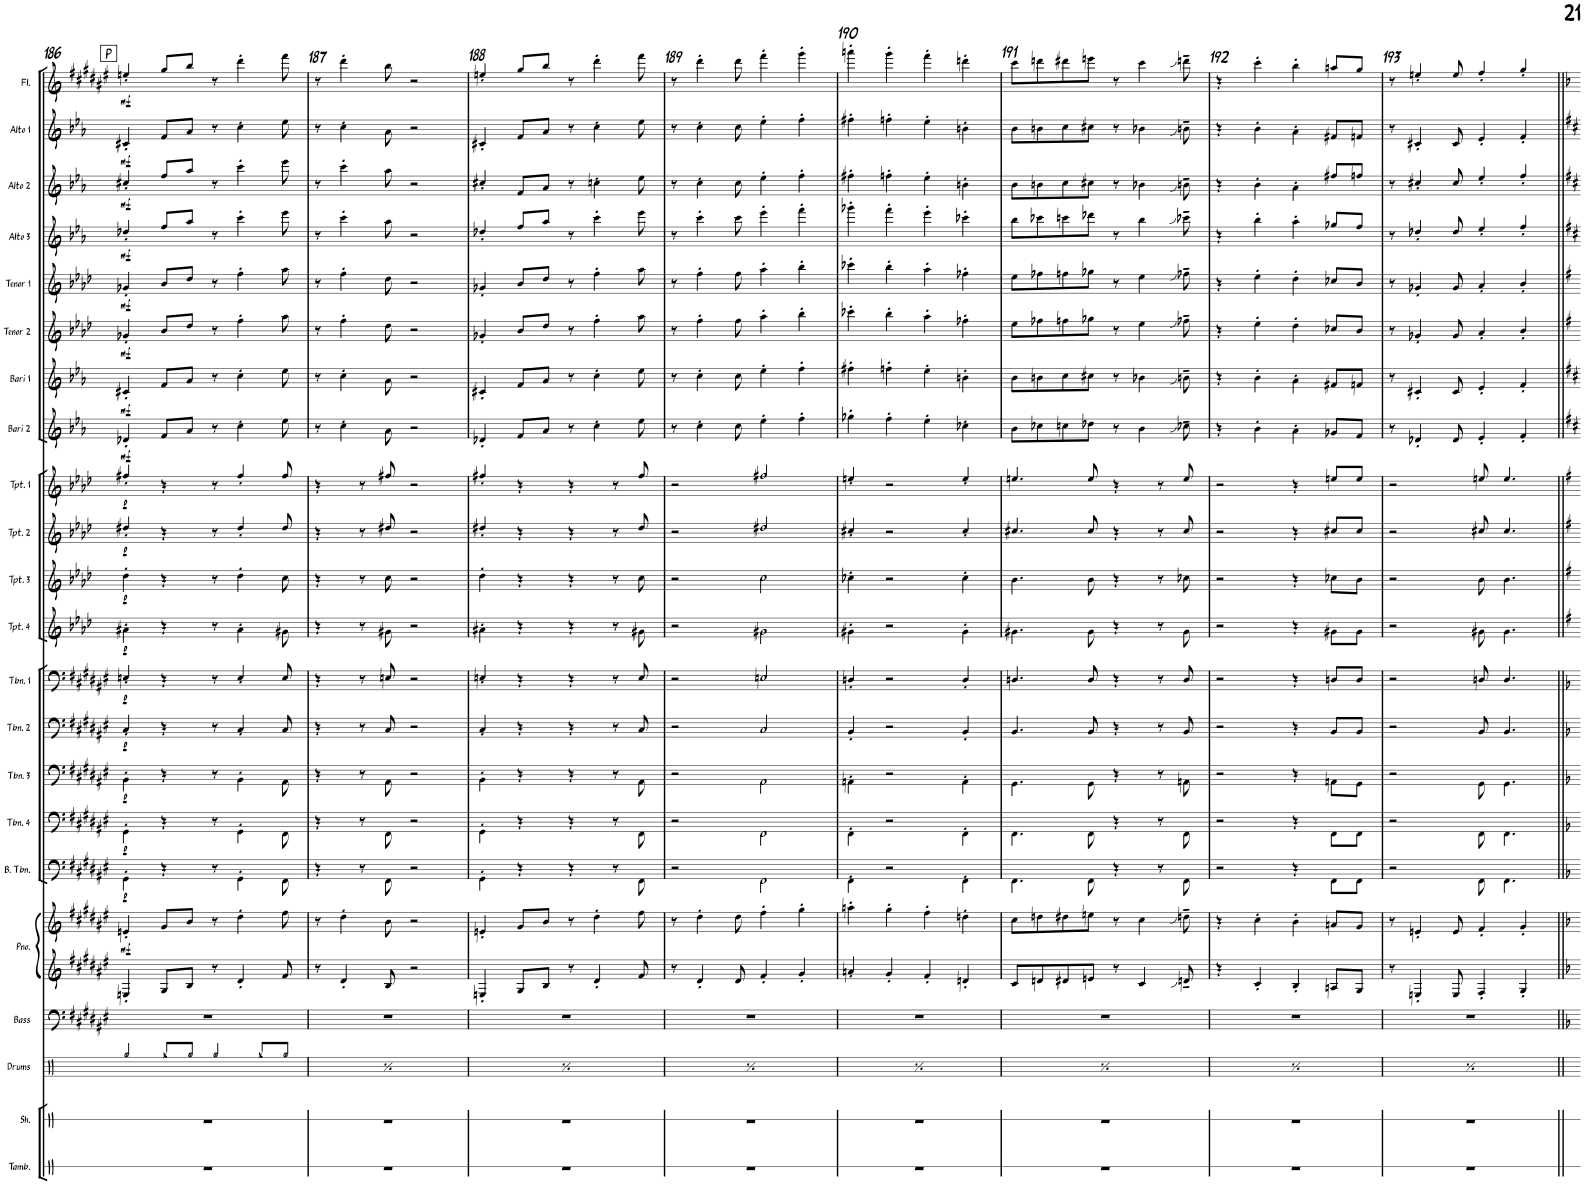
**kern	**kern	**kern	**kern	**kern	**kern	**dynam	**kern	**dynam	**kern	**dynam	**kern	**dynam	**kern	**dynam	**kern	**dynam	**kern	**dynam	**kern	**dynam	**kern	**dynam	**kern	**dynam	**kern	**dynam	**kern	**dynam	**kern	**dynam	**kern	**dynam	**kern	**dynam	**kern	**dynam	**kern	**dynam	**kern	**dynam
*part22	*part21	*part20	*part19	*part18	*part18	*part18	*part17	*part17	*part16	*part16	*part15	*part15	*part14	*part14	*part13	*part13	*part12	*part12	*part11	*part11	*part10	*part10	*part9	*part9	*part8	*part8	*part7	*part7	*part6	*part6	*part5	*part5	*part4	*part4	*part3	*part3	*part2	*part2	*part1	*part1
*staff23	*staff22	*staff21	*staff20	*staff19	*staff18	*staff18/19	*staff17	*staff17	*staff16	*staff16	*staff15	*staff15	*staff14	*staff14	*staff13	*staff13	*staff12	*staff12	*staff11	*staff11	*staff10	*staff10	*staff9	*staff9	*staff8	*staff8	*staff7	*staff7	*staff6	*staff6	*staff5	*staff5	*staff4	*staff4	*staff3	*staff3	*staff2	*staff2	*staff1	*staff1
*I"Tambourine	*I"Shaker	*I"Drums	*I"Bass	*I"Piano	*	*	*I"Bass Trombone	*	*I"Trombone 4	*	*I"Trombone 3	*	*I"Trombone 2	*	*I"Trombone 1	*	*I"Trumpet 4	*	*I"Trumpet 3	*	*I"Trumpet 2	*	*I"Trumpet 1	*	*I"Bari Sax 2	*	*I"Bari Sax 1	*	*I"Tenor Sax 2	*	*I"Tenor Sax 1	*	*I"Alto Sax 3	*	*I"Alto Sax 2	*	*I"Alto Sax 1	*	*I"Flute	*
*I'Tamb.	*I'Sh.	*I'Drums	*I'Bass	*I'Pno.	*	*	*I'B. Tbn.	*	*I'Tbn. 4	*	*I'Tbn. 3	*	*I'Tbn. 2	*	*I'Tbn. 1	*	*I'Tpt. 4	*	*I'Tpt. 3	*	*I'Tpt. 2	*	*I'Tpt. 1	*	*I'Bari 2	*	*I'Bari 1	*	*I'Tenor 2	*	*I'Tenor 1	*	*I'Alto 3	*	*I'Alto 2	*	*I'Alto 1	*	*I'Fl.	*
!!LO:PB:g=z
*clefX	*clefX	*clefX	*clefF4	*clefG2	*clefG2	*	*clefF4	*	*clefF4	*	*clefF4	*	*clefF4	*	*clefF4	*	*clefG2	*	*clefG2	*	*clefG2	*	*clefG2	*	*clefG2	*	*clefG2	*	*clefG2	*	*clefG2	*	*clefG2	*	*clefG2	*	*clefG2	*	*clefG2	*
*	*	*	*Trd7c12	*	*	*	*	*	*	*	*	*	*	*	*	*	*Trd1c2	*	*Trd1c2	*	*Trd1c2	*	*Trd1c2	*	*Trd12c21	*	*Trd12c21	*	*Trd8c14	*	*Trd8c14	*	*Trd5c9	*	*Trd5c9	*	*Trd5c9	*	*	*
*k[]	*k[]	*k[]	*k[f#c#g#d#a#e#]	*k[f#c#g#d#a#e#]	*k[f#c#g#d#a#e#]	*	*k[f#c#g#d#a#e#]	*	*k[f#c#g#d#a#e#]	*	*k[f#c#g#d#a#e#]	*	*k[f#c#g#d#a#e#]	*	*k[f#c#g#d#a#e#]	*	*k[b-e-a-d-]	*	*k[b-e-a-d-]	*	*k[b-e-a-d-]	*	*k[b-e-a-d-]	*	*k[b-e-a-]	*	*k[b-e-a-]	*	*k[b-e-a-d-]	*	*k[b-e-a-d-]	*	*k[b-e-a-]	*	*k[b-e-a-]	*	*k[b-e-a-]	*	*k[f#c#g#d#a#e#]	*
*M4/4	*M4/4	*M4/4	*M4/4	*M4/4	*M4/4	*	*M4/4	*	*M4/4	*	*M4/4	*	*M4/4	*	*M4/4	*	*M4/4	*	*M4/4	*	*M4/4	*	*M4/4	*	*M4/4	*	*M4/4	*	*M4/4	*	*M4/4	*	*M4/4	*	*M4/4	*	*M4/4	*	*M4/4	*
!!LO:REH:place=s1:a:B:rj:fs=14:t=P
=186	=186	=186	=186	=186	=186	=186	=186	=186	=186	=186	=186	=186	=186	=186	=186	=186	=186	=186	=186	=186	=186	=186	=186	=186	=186	=186	=186	=186	=186	=186	=186	=186	=186	=186	=186	=186	=186	=186	=186	=186
!	!	!	!	!	!	!LO:DY:b	!	!LO:DY:b	!	!LO:DY:b	!	!LO:DY:b	!	!LO:DY:b	!	!LO:DY:b	!	!LO:DY:b	!	!LO:DY:b	!	!LO:DY:b	!	!LO:DY:b	!	!LO:DY:b	!	!LO:DY:b	!	!LO:DY:b	!	!LO:DY:b	!	!LO:DY:b	!	!LO:DY:b	!	!LO:DY:b	!	!LO:DY:b
1r	1r	4Rgg/	1r	4En'/	4en'/	mf	4GG#'\	p	4GG#'\	p	4BB'\	p	4C#'/	p	4En'/	p	4a#X'\	p	4dd-'\	p	4dd#X'/	p	4ff#X'/	p	4d-X'/	mf	4c#X'/	mf	4g-X'/	mf	4g-X'/	mf	4dd-X'/	mf	4cc#X'/	mf	4c#X'/	mf	4een'/	mf
.	.	8Rgg/L	.	8G#/L	8g#/L	.	4r	.	4r	.	4r	.	4r	.	4r	.	4r	.	4r	.	4r	.	4r	.	8f/L	.	8f/L	.	8b-/L	.	8b-/L	.	8ff/L	.	8ff/L	.	8f/L	.	8gg#/L	.
.	.	8Rgg/J	.	8B/J	8b/J	.	.	.	.	.	.	.	.	.	.	.	.	.	.	.	.	.	.	.	8a-/J	.	8a-/J	.	8dd-/J	.	8dd-/J	.	8aa-/J	.	8aa-/J	.	8a-/J	.	8bb/J	.
.	.	4Rgg/	.	8r	8r	.	8r	.	8r	.	8r	.	8r	.	8r	.	8r	.	8r	.	8r	.	8r	.	8r	.	8r	.	8r	.	8r	.	8r	.	8r	.	8r	.	8r	.
.	.	.	.	4d#'/	4dd#'\	.	4GG#'\	.	4GG#'\	.	4BB'\	.	4C#'/	.	4E'/	.	4a#'\	.	4dd-'\	.	4dd#'/	.	4ff#'/	.	4cc'\	.	4cc'\	.	4ff'\	.	4ff'\	.	4ccc'\	.	4ccc'\	.	4cc'\	.	4ddd#'\	.
.	.	8Rgg/L	.	.	.	.	.	.	.	.	.	.	.	.	.	.	.	.	.	.	.	.	.	.	.	.	.	.	.	.	.	.	.	.	.	.	.	.	.	.
.	.	8Rgg/J	.	8f#/	8ff#\	.	8FF#\	.	8FF#\	.	8AA#\	.	8C#/	.	8E/	.	8g#X\	.	8cc\	.	8dd#/	.	8ff#/	.	8ee-\	.	8ee-\	.	8aa-\	.	8aa-\	.	8eee-\	.	8eee-\	.	8ee-\	.	8fff#\	.
=187	=187	=187	=187	=187	=187	=187	=187	=187	=187	=187	=187	=187	=187	=187	=187	=187	=187	=187	=187	=187	=187	=187	=187	=187	=187	=187	=187	=187	=187	=187	=187	=187	=187	=187	=187	=187	=187	=187	=187	=187
1r	1r	4Rgg/	1r	8r	8r	.	4r	.	4r	.	4r	.	4r	.	4r	.	4r	.	4r	.	4r	.	4r	.	8r	.	8r	.	8r	.	8r	.	8r	.	8r	.	8r	.	8r	.
.	.	.	.	4d#'/	4dd#'\	.	.	.	.	.	.	.	.	.	.	.	.	.	.	.	.	.	.	.	4cc'\	.	4cc'\	.	4ff'\	.	4ff'\	.	4ccc'\	.	4ccc'\	.	4cc'\	.	4ddd#'\	.
.	.	8Rgg/L	.	.	.	.	8r	.	8r	.	8r	.	8r	.	8r	.	8r	.	8r	.	8r	.	8r	.	.	.	.	.	.	.	.	.	.	.	.	.	.	.	.	.
.	.	8Rgg/J	.	8B/	8b\	.	8FF#\	.	8FF#\	.	8AA#\	.	8C#/	.	8En/	.	8g#X\	.	8cc\	.	8dd#X/	.	8ff#X/	.	8a-\	.	8a-\	.	8dd-\	.	8dd-\	.	8aa-\	.	8aa-\	.	8a-\	.	8bb\	.
.	.	4Rgg/	.	2r	2r	.	2r	.	2r	.	2r	.	2r	.	2r	.	2r	.	2r	.	2r	.	2r	.	2r	.	2r	.	2r	.	2r	.	2r	.	2r	.	2r	.	2r	.
.	.	8Rgg/L	.	.	.	.	.	.	.	.	.	.	.	.	.	.	.	.	.	.	.	.	.	.	.	.	.	.	.	.	.	.	.	.	.	.	.	.	.	.
.	.	8Rgg/J	.	.	.	.	.	.	.	.	.	.	.	.	.	.	.	.	.	.	.	.	.	.	.	.	.	.	.	.	.	.	.	.	.	.	.	.	.	.
=188	=188	=188	=188	=188	=188	=188	=188	=188	=188	=188	=188	=188	=188	=188	=188	=188	=188	=188	=188	=188	=188	=188	=188	=188	=188	=188	=188	=188	=188	=188	=188	=188	=188	=188	=188	=188	=188	=188	=188	=188
1r	1r	4Rgg/	1r	4En'/	4en'/	.	4GG#'\	.	4GG#'\	.	4BB'\	.	4C#'/	.	4En'/	.	4a#X'\	.	4dd-'\	.	4dd#X'/	.	4ff#X'/	.	4d-X'/	.	4c#X'/	.	4g-X'/	.	4g-X'/	.	4dd-X'/	.	4cc#X'/	.	4c#X'/	.	4een'/	.
.	.	8Rgg/L	.	8G#/L	8g#/L	.	4r	.	4r	.	4r	.	4r	.	4r	.	4r	.	4r	.	4r	.	4r	.	8f/L	.	8f/L	.	8b-/L	.	8b-/L	.	8ff/L	.	8f/L	.	8f/L	.	8gg#/L	.
.	.	8Rgg/J	.	8B/J	8b/J	.	.	.	.	.	.	.	.	.	.	.	.	.	.	.	.	.	.	.	8a-/J	.	8a-/J	.	8dd-/J	.	8dd-/J	.	8aa-/J	.	8a-/J	.	8a-/J	.	8bb/J	.
.	.	4Rgg/	.	8r	8r	.	4r	.	4r	.	4r	.	4r	.	4r	.	4r	.	4r	.	4r	.	4r	.	8r	.	8r	.	8r	.	8r	.	8r	.	8r	.	8r	.	8r	.
.	.	.	.	4d#'/	4dd#'\	.	.	.	.	.	.	.	.	.	.	.	.	.	.	.	.	.	.	.	4cc'\	.	4cc'\	.	4ff'\	.	4ff'\	.	4ccc'\	.	4ccn'\	.	4cc'\	.	4ddd#'\	.
.	.	8Rgg/L	.	.	.	.	8r	.	8r	.	8r	.	8r	.	8r	.	8r	.	8r	.	8r	.	8r	.	.	.	.	.	.	.	.	.	.	.	.	.	.	.	.	.
.	.	8Rgg/J	.	8f#/	8ff#\	.	8FF#\	.	8FF#\	.	8AA#\	.	8C#/	.	8E/	.	8g#X\	.	8cc\	.	8dd#/	.	8ff#/	.	8ee-\	.	8ee-\	.	8aa-\	.	8aa-\	.	8eee-\	.	8ee-\	.	8ee-\	.	8fff#\	.
=189	=189	=189	=189	=189	=189	=189	=189	=189	=189	=189	=189	=189	=189	=189	=189	=189	=189	=189	=189	=189	=189	=189	=189	=189	=189	=189	=189	=189	=189	=189	=189	=189	=189	=189	=189	=189	=189	=189	=189	=189
1r	1r	4Rgg/	1r	8r	8r	.	2r	.	2r	.	2r	.	2r	.	2r	.	2r	.	2r	.	2r	.	2r	.	8r	.	8r	.	8r	.	8r	.	8r	.	8r	.	8r	.	8r	.
.	.	.	.	4d#'/	4dd#'\	.	.	.	.	.	.	.	.	.	.	.	.	.	.	.	.	.	.	.	4cc'\	.	4cc'\	.	4ff'\	.	4ff'\	.	4ccc'\	.	4cc'\	.	4cc'\	.	4ddd#'\	.
.	.	8Rgg/L	.	.	.	.	.	.	.	.	.	.	.	.	.	.	.	.	.	.	.	.	.	.	.	.	.	.	.	.	.	.	.	.	.	.	.	.	.	.
.	.	8Rgg/J	.	8d#/	8dd#\	.	.	.	.	.	.	.	.	.	.	.	.	.	.	.	.	.	.	.	8cc\	.	8cc\	.	8ff\	.	8ff\	.	8ccc\	.	8cc\	.	8cc\	.	8ddd#\	.
.	.	4Rgg/	.	4f#'/	4ff#'\	.	2FF#\	.	2FF#\	.	2AA#\	.	2C#/	.	2En/	.	2g#X\	.	2cc\	.	2dd#X/	.	2ff#X/	.	4ee-'\	.	4ee-'\	.	4aa-'\	.	4aa-'\	.	4eee-'\	.	4ee-'\	.	4ee-'\	.	4fff#'\	.
.	.	8Rgg/L	.	4g#'/	4gg#'\	.	.	.	.	.	.	.	.	.	.	.	.	.	.	.	.	.	.	.	4ff'\	.	4ff'\	.	4bb-'\	.	4bb-'\	.	4fff'\	.	4ff'\	.	4ff'\	.	4ggg#'\	.
.	.	8Rgg/J	.	.	.	.	.	.	.	.	.	.	.	.	.	.	.	.	.	.	.	.	.	.	.	.	.	.	.	.	.	.	.	.	.	.	.	.	.	.
=190	=190	=190	=190	=190	=190	=190	=190	=190	=190	=190	=190	=190	=190	=190	=190	=190	=190	=190	=190	=190	=190	=190	=190	=190	=190	=190	=190	=190	=190	=190	=190	=190	=190	=190	=190	=190	=190	=190	=190	=190
1r	1r	4Rgg/	1r	4an'/	4aan'\	.	4FF#'\	.	4FF#'\	.	4AAn'\	.	4BB'/	.	4Dn'/	.	4g#X'\	.	4cc-X'\	.	4cc#X'/	.	4een'/	.	4gg-X'\	.	4ff#X'\	.	4ccc-X'\	.	4ccc-X'\	.	4ggg-X'\	.	4ff#X'\	.	4ff#X'\	.	4aaan'\	.
.	.	8Rgg/L	.	4g#'/	4gg#'\	.	2r	.	2r	.	2r	.	2r	.	2r	.	2r	.	2r	.	2r	.	2r	.	4ff'\	.	4ffn'\	.	4bb-'\	.	4bb-'\	.	4fff'\	.	4ffn'\	.	4ffn'\	.	4ggg#'\	.
.	.	8Rgg/J	.	.	.	.	.	.	.	.	.	.	.	.	.	.	.	.	.	.	.	.	.	.	.	.	.	.	.	.	.	.	.	.	.	.	.	.	.	.
.	.	4Rgg/	.	4f#'/	4ff#'\	.	.	.	.	.	.	.	.	.	.	.	.	.	.	.	.	.	.	.	4ee-'\	.	4ee-'\	.	4aa-'\	.	4aa-'\	.	4eee-'\	.	4ee-'\	.	4ee-'\	.	4fff#'\	.
.	.	8Rgg/L	.	4dn'/	4ddn'\	.	4FF#'\	.	4FF#'\	.	4AA'\	.	4BB'/	.	4D'/	.	4g#'\	.	4cc-'\	.	4cc#'/	.	4ee'/	.	4cc-X'\	.	4bn'\	.	4ff-X'\	.	4ff-X'\	.	4ccc-X'\	.	4bn'\	.	4bn'\	.	4dddn'\	.
.	.	8Rgg/J	.	.	.	.	.	.	.	.	.	.	.	.	.	.	.	.	.	.	.	.	.	.	.	.	.	.	.	.	.	.	.	.	.	.	.	.	.	.
=191	=191	=191	=191	=191	=191	=191	=191	=191	=191	=191	=191	=191	=191	=191	=191	=191	=191	=191	=191	=191	=191	=191	=191	=191	=191	=191	=191	=191	=191	=191	=191	=191	=191	=191	=191	=191	=191	=191	=191	=191
1r	1r	4Rgg/	1r	8c#/L	8cc#\L	.	4.FF#\	.	4.FF#\	.	4.GG#\	.	4.BB/	.	4.Dn/	.	4.g#X\	.	4.b-\	.	4.cc#X/	.	4.een/	.	8b-\L	.	8b-\L	.	8ee-\L	.	8ee-\L	.	8bb-\L	.	8b-\L	.	8b-\L	.	8ccc#\L	.
.	.	.	.	8dn/	8ddn\	.	.	.	.	.	.	.	.	.	.	.	.	.	.	.	.	.	.	.	8cc-X\	.	8bn\	.	8ff-X\	.	8ff-X\	.	8ccc-X\	.	8bn\	.	8bn\	.	8dddn\	.
.	.	8Rgg/L	.	8d#X/	8dd#X\	.	.	.	.	.	.	.	.	.	.	.	.	.	.	.	.	.	.	.	8ccn\	.	8cc\	.	8ffn\	.	8ffn\	.	8cccn\	.	8cc\	.	8cc\	.	8ddd#X\	.
.	.	8Rgg/J	.	8en/J	8een\J	.	8FF#\	.	8FF#\	.	8GG#\	.	8BB/	.	8D/	.	8g#\	.	8b-\	.	8cc#/	.	8ee/	.	8dd-X\J	.	8cc#X\J	.	8gg-X\J	.	8gg-X\J	.	8ddd-X\J	.	8cc#X\J	.	8cc#X\J	.	8eeen\J	.
.	.	4Rgg/	.	8r	8r	.	4r	.	4r	.	4r	.	4r	.	4r	.	4r	.	4r	.	4r	.	4r	.	8r	.	8r	.	8r	.	8r	.	8r	.	8r	.	8r	.	8r	.
.	.	.	.	4c#/	4cc#\	.	.	.	.	.	.	.	.	.	.	.	.	.	.	.	.	.	.	.	4b-\	.	4b-X\	.	4ee-\	.	4ee-\	.	4bb-\	.	4b-X\	.	4b-X\	.	4ccc#\	.
.	.	8Rgg/L	.	.	.	.	8r	.	8r	.	8r	.	8r	.	8r	.	8r	.	8r	.	8r	.	8r	.	.	.	.	.	.	.	.	.	.	.	.	.	.	.	.	.
.	.	8Rgg/J	.	8dn~/	8ddn~\	.	8FF#\	.	8FF#\	.	8AAn\	.	8BB/	.	8D/	.	8g#\	.	8cc-X\	.	8cc#/	.	8ee/	.	8cc-X~\	.	8bn~\	.	8ff-X~\	.	8ff-X~\	.	8ccc-X~\	.	8bn~\	.	8bn~\	.	8dddn~\	.
=192	=192	=192	=192	=192	=192	=192	=192	=192	=192	=192	=192	=192	=192	=192	=192	=192	=192	=192	=192	=192	=192	=192	=192	=192	=192	=192	=192	=192	=192	=192	=192	=192	=192	=192	=192	=192	=192	=192	=192	=192
1r	1r	4Rgg/	1r	4r	4r	.	2r	.	2r	.	2r	.	2r	.	2r	.	2r	.	2r	.	2r	.	2r	.	4r	.	4r	.	4r	.	4r	.	4r	.	4r	.	4r	.	4r	.
.	.	8Rgg/L	.	4c#'/	4cc#'\	.	.	.	.	.	.	.	.	.	.	.	.	.	.	.	.	.	.	.	4b-'\	.	4b-'\	.	4ee-'\	.	4ee-'\	.	4bb-'\	.	4b-'\	.	4b-'\	.	4ccc#'\	.
.	.	8Rgg/J	.	.	.	.	.	.	.	.	.	.	.	.	.	.	.	.	.	.	.	.	.	.	.	.	.	.	.	.	.	.	.	.	.	.	.	.	.	.
.	.	4Rgg/	.	4B'/	4b'\	.	4r	.	4r	.	4r	.	4r	.	4r	.	4r	.	4r	.	4r	.	4r	.	4a-'\	.	4a-'\	.	4dd-'\	.	4dd-'\	.	4aa-'\	.	4a-'\	.	4a-'\	.	4bb'\	.
.	.	8Rgg/L	.	8An/L	8an/L	.	8FF#\L	.	8FF#\L	.	8AAn\L	.	8BB/L	.	8Dn/L	.	8g#X\L	.	8cc-X\L	.	8cc#X/L	.	8een/L	.	8g-X/L	.	8f#X/L	.	8cc-X/L	.	8cc-X/L	.	8gg-X/L	.	8ff#X/L	.	8f#X/L	.	8aan/L	.
.	.	8Rgg/J	.	8G#/J	8g#/J	.	8FF#\J	.	8FF#\J	.	8GG#\J	.	8BB/J	.	8D/J	.	8g#\J	.	8b-\J	.	8cc#/J	.	8ee/J	.	8f/J	.	8fn/J	.	8b-/J	.	8b-/J	.	8ff/J	.	8ffn/J	.	8fn/J	.	8gg#/J	.
=193	=193	=193	=193	=193	=193	=193	=193	=193	=193	=193	=193	=193	=193	=193	=193	=193	=193	=193	=193	=193	=193	=193	=193	=193	=193	=193	=193	=193	=193	=193	=193	=193	=193	=193	=193	=193	=193	=193	=193	=193
1r	1r	4Rgg/	1r	8r	8r	.	2r	.	2r	.	2r	.	2r	.	2r	.	2r	.	2r	.	2r	.	2r	.	8r	.	8r	.	8r	.	8r	.	8r	.	8r	.	8r	.	8r	.
.	.	.	.	4En'/	4en'/	.	.	.	.	.	.	.	.	.	.	.	.	.	.	.	.	.	.	.	4d-X'/	.	4c#X'/	.	4g-X'/	.	4g-X'/	.	4dd-X'/	.	4cc#X'/	.	4c#X'/	.	4een'/	.
.	.	8Rgg/L	.	.	.	.	.	.	.	.	.	.	.	.	.	.	.	.	.	.	.	.	.	.	.	.	.	.	.	.	.	.	.	.	.	.	.	.	.	.
.	.	8Rgg/J	.	8E/	8e/	.	.	.	.	.	.	.	.	.	.	.	.	.	.	.	.	.	.	.	8d-/	.	8c#/	.	8g-/	.	8g-/	.	8dd-/	.	8cc#/	.	8c#/	.	8ee/	.
.	.	4Rgg/	.	4F#'/	4f#'/	.	8FF#\	.	8FF#\	.	8GG#\	.	8BB/	.	8Dn/	.	8g#X\	.	8b-\	.	8cc#X/	.	8een/	.	4e-'/	.	4e-'/	.	4a-'/	.	4a-'/	.	4ee-'/	.	4ee-'/	.	4e-'/	.	4ff#'/	.
.	.	.	.	.	.	.	4.FF#\	.	4.FF#\	.	4.GG#\	.	4.BB/	.	4.D/	.	4.g#\	.	4.b-\	.	4.cc#/	.	4.ee/	.	.	.	.	.	.	.	.	.	.	.	.	.	.	.	.	.
.	.	8Rgg/L	.	4G#'/	4g#'/	.	.	.	.	.	.	.	.	.	.	.	.	.	.	.	.	.	.	.	4f'/	.	4f'/	.	4b-'/	.	4b-'/	.	4ff'/	.	4ff'/	.	4f'/	.	4gg#'/	.
.	.	8Rgg/J	.	.	.	.	.	.	.	.	.	.	.	.	.	.	.	.	.	.	.	.	.	.	.	.	.	.	.	.	.	.	.	.	.	.	.	.	.	.
=||	=||	=||	=||	=||	=||	=||	=||	=||	=||	=||	=||	=||	=||	=||	=||	=||	=||	=||	=||	=||	=||	=||	=||	=||	=||	=||	=||	=||	=||	=||	=||	=||	=||	=||	=||	=||	=||	=||	=||	=||
*-	*-	*-	*-	*-	*-	*-	*-	*-	*-	*-	*-	*-	*-	*-	*-	*-	*-	*-	*-	*-	*-	*-	*-	*-	*-	*-	*-	*-	*-	*-	*-	*-	*-	*-	*-	*-	*-	*-	*-	*-
